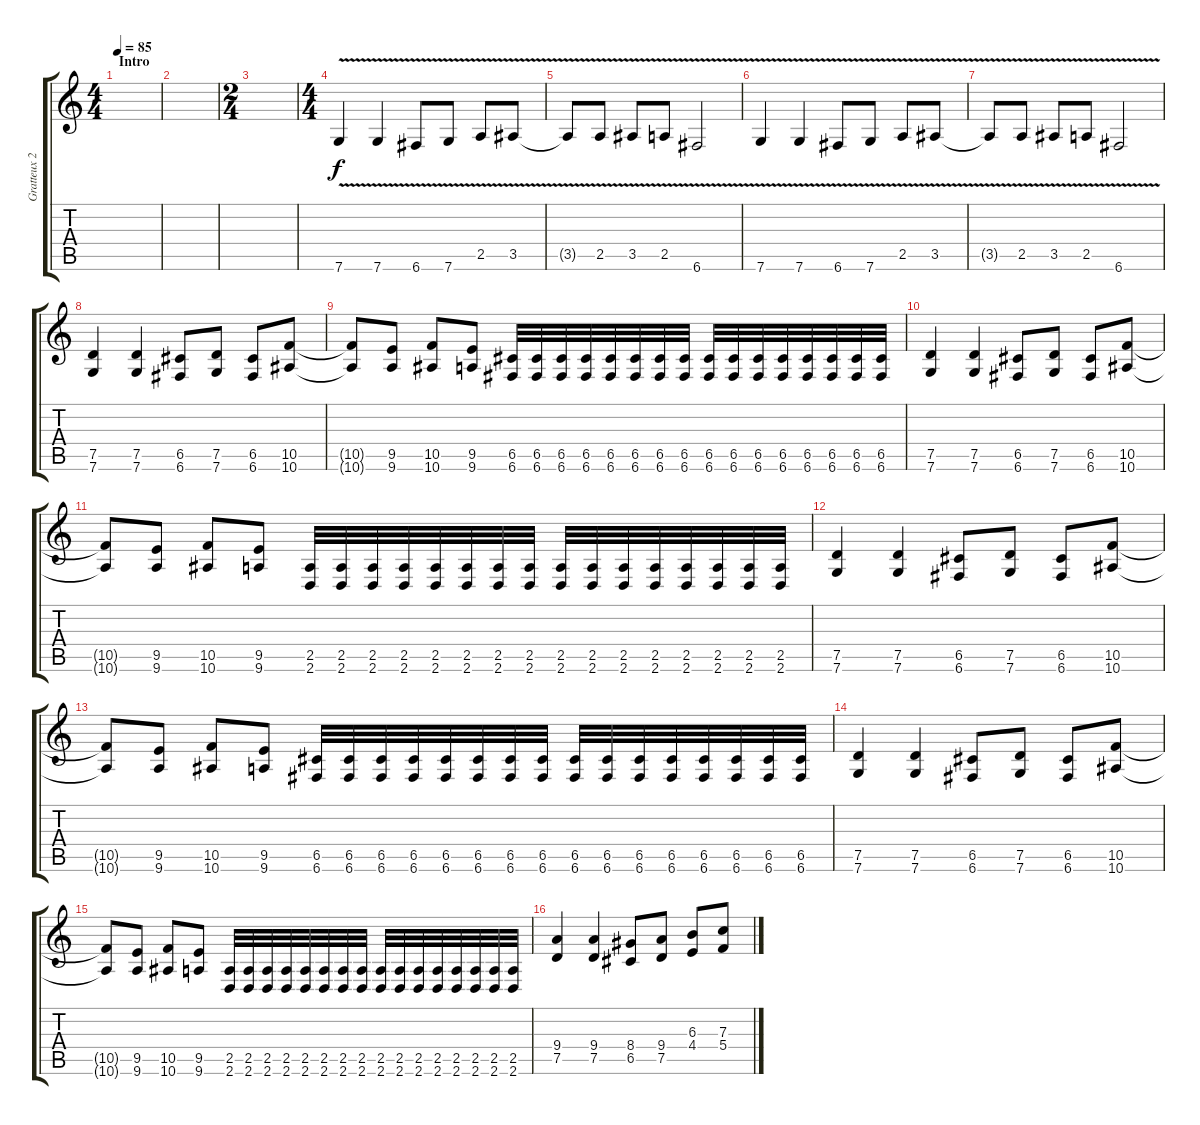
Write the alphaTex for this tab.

\track ("Gratteux 2" "Gratteux 2") {instrument distortionguitar}
\staff {score tabs}
\tuning (D4 A3 F3 C3 G2 C2) {hide}
\ts (4 4)
\section ("" "Intro")
\tempo 85
\clef g2
\ks c
|
|
\ts (2 4)
|
\ts (4 4)
7.6{v}.4 7.6{v}.4 6.6{v}.8 7.6{v}.8 2.5{v}.8 3.5{v}.8 |
3.5{t}.8 2.5{v}.8 3.5{v}.8 2.5{v}.8 6.6{v}.2 |
7.6{v}.4 7.6{v}.4 6.6{v}.8 7.6{v}.8 2.5{v}.8 3.5{v}.8 |
3.5{t}.8 2.5{v}.8 3.5{v}.8 2.5{v}.8 6.6{v}.2 |
(7.5 7.6).4 (7.5 7.6).4 (6.5 6.6).8 (7.5 7.6).8 (6.5 6.6).8 (10.5 10.6).8 |
(10.5{t} 10.6{t}).8 (9.5 9.6).8 (10.5 10.6).8 (9.5 9.6).8 (6.5 6.6).32 (6.5 6.6).32 (6.5 6.6).32 (6.5 6.6).32 (6.5 6.6).32 (6.5 6.6).32 (6.5 6.6).32 (6.5 6.6).32 (6.5 6.6).32 (6.5 6.6).32 (6.5 6.6).32 (6.5 6.6).32 (6.5 6.6).32 (6.5 6.6).32 (6.5 6.6).32 (6.5 6.6).32 |
(7.5 7.6).4 (7.5 7.6).4 (6.5 6.6).8 (7.5 7.6).8 (6.5 6.6).8 (10.5 10.6).8 |
(10.5{t} 10.6{t}).8 (9.5 9.6).8 (10.5 10.6).8 (9.5 9.6).8 (2.5 2.6).32 (2.5 2.6).32 (2.5 2.6).32 (2.5 2.6).32 (2.5 2.6).32 (2.5 2.6).32 (2.5 2.6).32 (2.5 2.6).32 (2.5 2.6).32 (2.5 2.6).32 (2.5 2.6).32 (2.5 2.6).32 (2.5 2.6).32 (2.5 2.6).32 (2.5 2.6).32 (2.5 2.6).32 |
(7.5 7.6).4 (7.5 7.6).4 (6.5 6.6).8 (7.5 7.6).8 (6.5 6.6).8 (10.5 10.6).8 |
(10.5{t} 10.6{t}).8 (9.5 9.6).8 (10.5 10.6).8 (9.5 9.6).8 (6.5 6.6).32 (6.5 6.6).32 (6.5 6.6).32 (6.5 6.6).32 (6.5 6.6).32 (6.5 6.6).32 (6.5 6.6).32 (6.5 6.6).32 (6.5 6.6).32 (6.5 6.6).32 (6.5 6.6).32 (6.5 6.6).32 (6.5 6.6).32 (6.5 6.6).32 (6.5 6.6).32 (6.5 6.6).32 |
(7.5 7.6).4 (7.5 7.6).4 (6.5 6.6).8 (7.5 7.6).8 (6.5 6.6).8 (10.5 10.6).8 |
(10.5{t} 10.6{t}).8 (9.5 9.6).8 (10.5 10.6).8 (9.5 9.6).8 (2.5 2.6).32 (2.5 2.6).32 (2.5 2.6).32 (2.5 2.6).32 (2.5 2.6).32 (2.5 2.6).32 (2.5 2.6).32 (2.5 2.6).32 (2.5 2.6).32 (2.5 2.6).32 (2.5 2.6).32 (2.5 2.6).32 (2.5 2.6).32 (2.5 2.6).32 (2.5 2.6).32 (2.5 2.6).32 |
(9.4 7.5).4 (9.4 7.5).4 (8.4 6.5).8 (9.4 7.5).8 (6.3 4.4).8 (7.3 5.4).8
